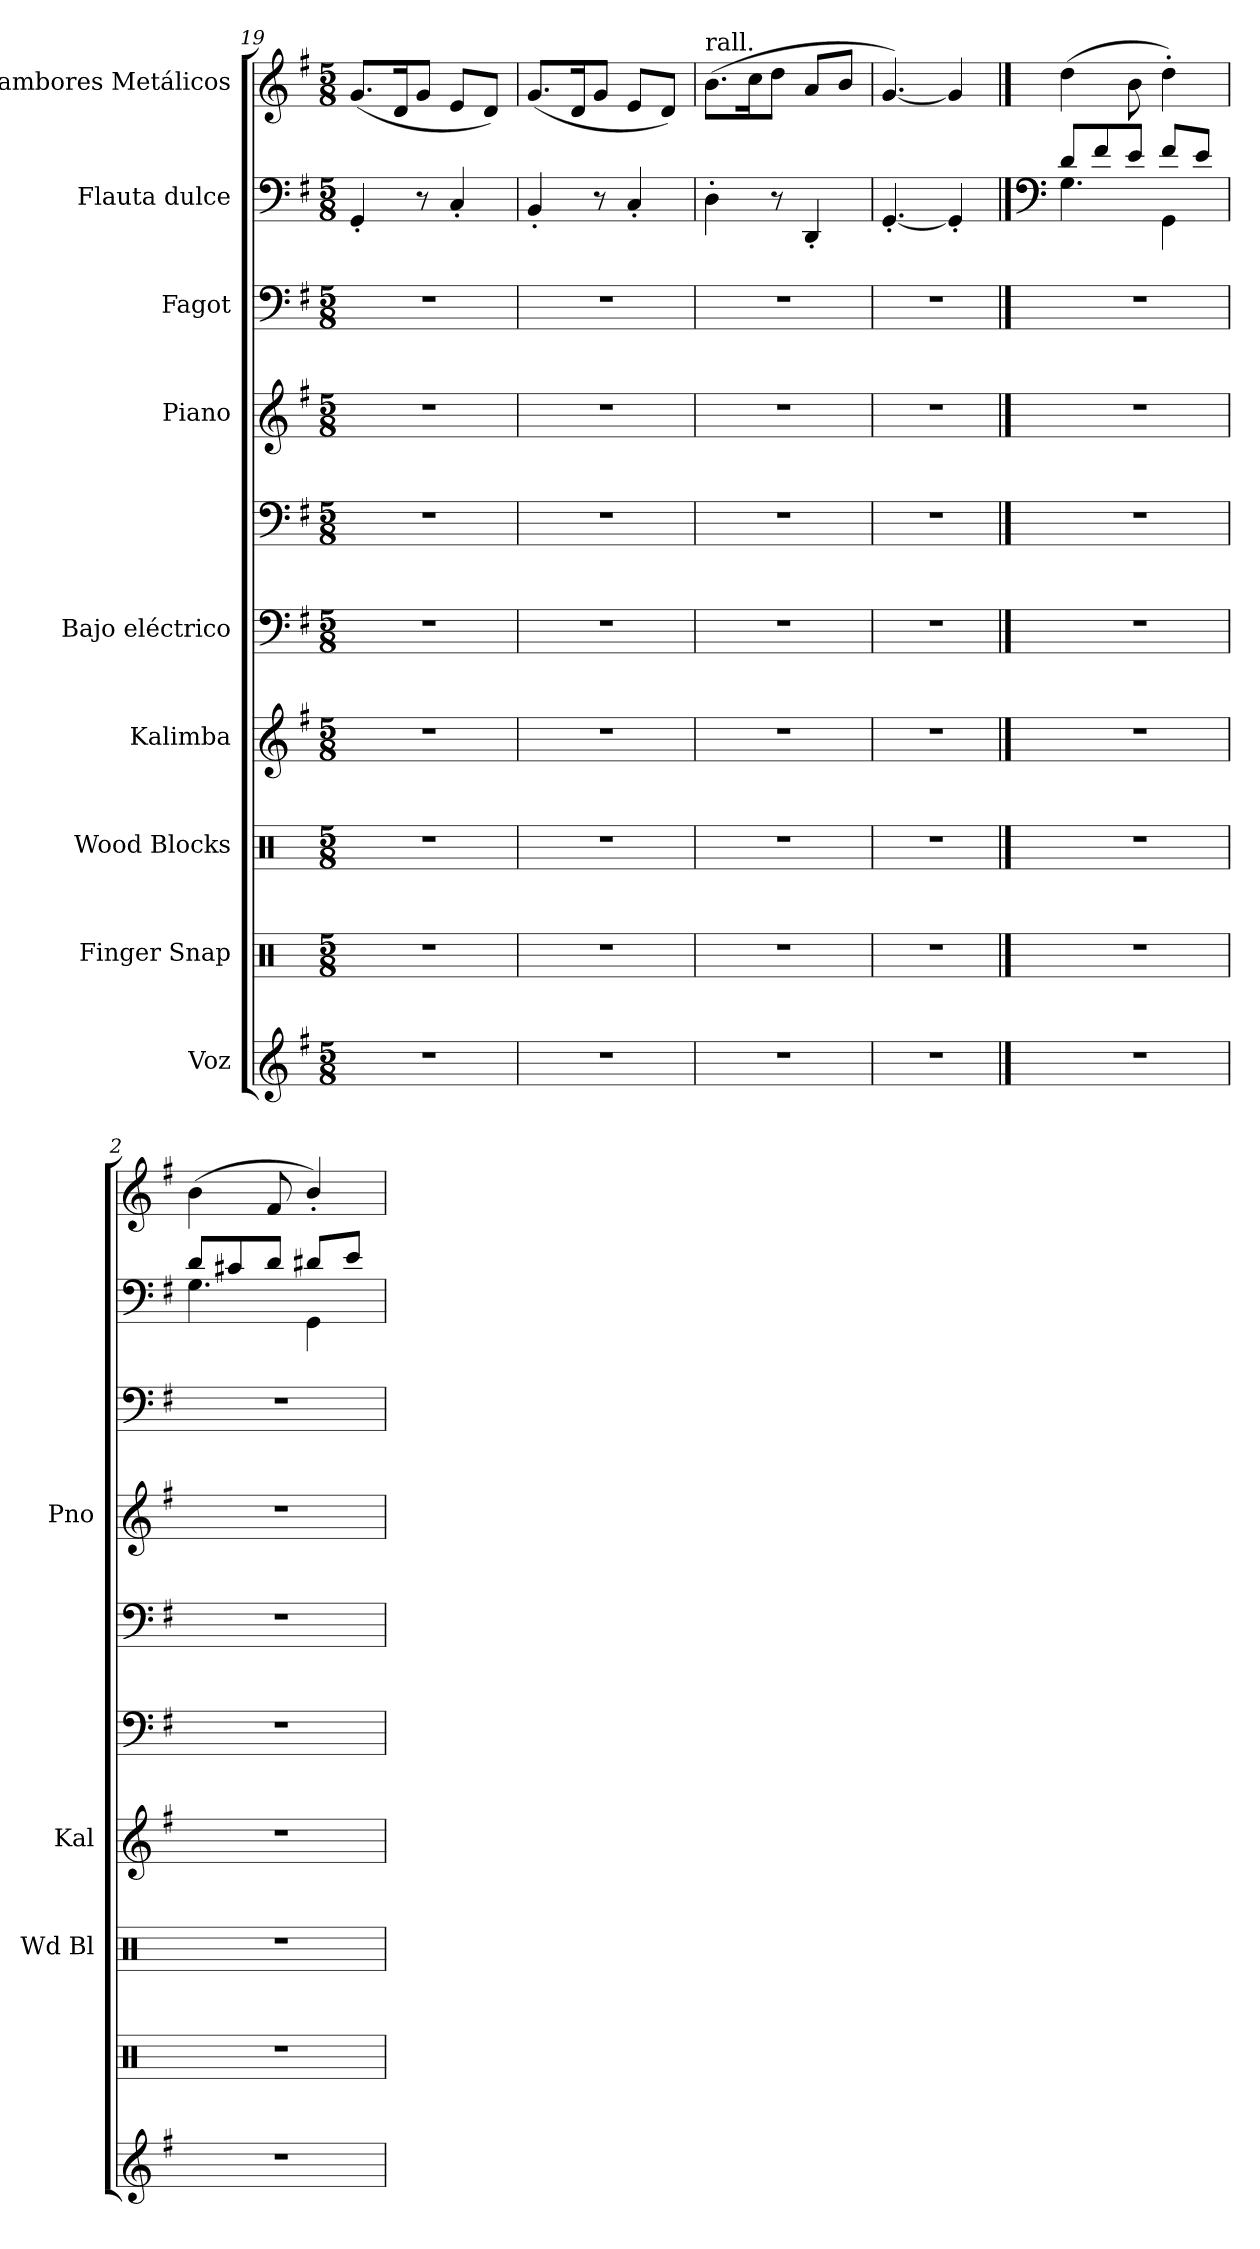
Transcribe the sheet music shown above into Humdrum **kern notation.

**kern	**kern	**kern	**kern	**kern	**kern	**kern	**kern	**kern	**kern
*part9	*part8	*part7	*part6	*part5	*part5	*part4	*part3	*part2	*part1
*staff10	*staff9	*staff8	*staff7	*staff6	*staff5	*staff4	*staff3	*staff2	*staff1
*I"Voz	*I"Finger Snap	*I"Wood Blocks	*I"Kalimba	*I"Bajo eléctrico	*	*I"Piano	*I"Fagot	*I"Flauta dulce	*I"Tambores Metálicos
*	*	*I'Wd Bl	*I'Kal	*	*	*I'Pno	*	*	*
*clefG2	*clefX	*clefX	*clefG2	*clefF4	*clefF4	*clefG2	*clefF4	*clefF4	*clefG2
*	*	*	*	*ITrd7c12	*ITrd7c12	*	*	*	*
*k[f#]	*k[]	*k[]	*k[f#]	*k[f#]	*k[f#]	*k[f#]	*k[f#]	*k[f#]	*k[f#]
*M5/8	*M5/8	*M5/8	*M5/8	*M5/8	*M5/8	*M5/8	*M5/8	*M5/8	*M5/8
=19	=19	=19	=19	=19	=19	=19	=19	=19	=19
8%5r	8%5r	8%5r	8%5r	8%5r	8%5r	8%5r	8%5r	4GG'/	(<8.g/L
.	.	.	.	.	.	.	.	.	16d/K
.	.	.	.	.	.	.	.	8r	8g/J
.	.	.	.	.	.	.	.	4C'/	8e/L
.	.	.	.	.	.	.	.	.	8d/J)
=20	=20	=20	=20	=20	=20	=20	=20	=20	=20
8%5r	8%5r	8%5r	8%5r	8%5r	8%5r	8%5r	8%5r	4BB'/	(<8.g/L
.	.	.	.	.	.	.	.	.	16d/K
.	.	.	.	.	.	.	.	8r	8g/J
.	.	.	.	.	.	.	.	4C'/	8e/L
.	.	.	.	.	.	.	.	.	8d/J)
=21	=21	=21	=21	=21	=21	=21	=21	=21	=21
!	!	!	!	!	!	!	!	!	!LO:TX:a:t=rall.
8%5r	8%5r	8%5r	8%5r	8%5r	8%5r	8%5r	8%5r	4D'\	(>8.b\L
.	.	.	.	.	.	.	.	.	16cc\K
.	.	.	.	.	.	.	.	8r	8dd\J
.	.	.	.	.	.	.	.	4DD'/	8a/L
.	.	.	.	.	.	.	.	.	8b/J
=22	=22	=22	=22	=22	=22	=22	=22	=22	=22
8%5r	8%5r	8%5r	8%5r	8%5r	8%5r	8%5r	8%5r	[4.GG'/	[4.g/)
.	.	.	.	.	.	.	.	4GG'/]	4g/]
!!LO:LB:g=z
==1	==1	==1	==1	==1	==1	==1	==1	==1	==1
*stria5	*stria1	*stria1	*stria5	*stria5	*stria5	*stria5	*stria5	*	*
*	*	*	*	*	*	*	*	*clefF4	*
*	*	*	*	*	*	*	*	*^	*
8%5r	8%5r	8%5r	8%5r	8%5r	8%5r	8%5r	8%5r	8d/L	4.G\	(>4dd\
.	.	.	.	.	.	.	.	8f#/	.	.
.	.	.	.	.	.	.	.	8e/J	.	8b\
.	.	.	.	.	.	.	.	8f#/L	4GG\	4dd'<\)
.	.	.	.	.	.	.	.	8e/J	.	.
=2	=2	=2	=2	=2	=2	=2	=2	=2	=2	=2
8%5r	8%5r	8%5r	8%5r	8%5r	8%5r	8%5r	8%5r	8d/L	4.G\	(>4b\
.	.	.	.	.	.	.	.	8c#X/	.	.
.	.	.	.	.	.	.	.	8d/J	.	8f#/
.	.	.	.	.	.	.	.	8d#X/L	4GG\	4b'</)
.	.	.	.	.	.	.	.	8e/J	.	.
*	*	*	*	*	*	*	*	*v	*v	*
=	=	=	=	=	=	=	=	=	=
*-	*-	*-	*-	*-	*-	*-	*-	*-	*-
